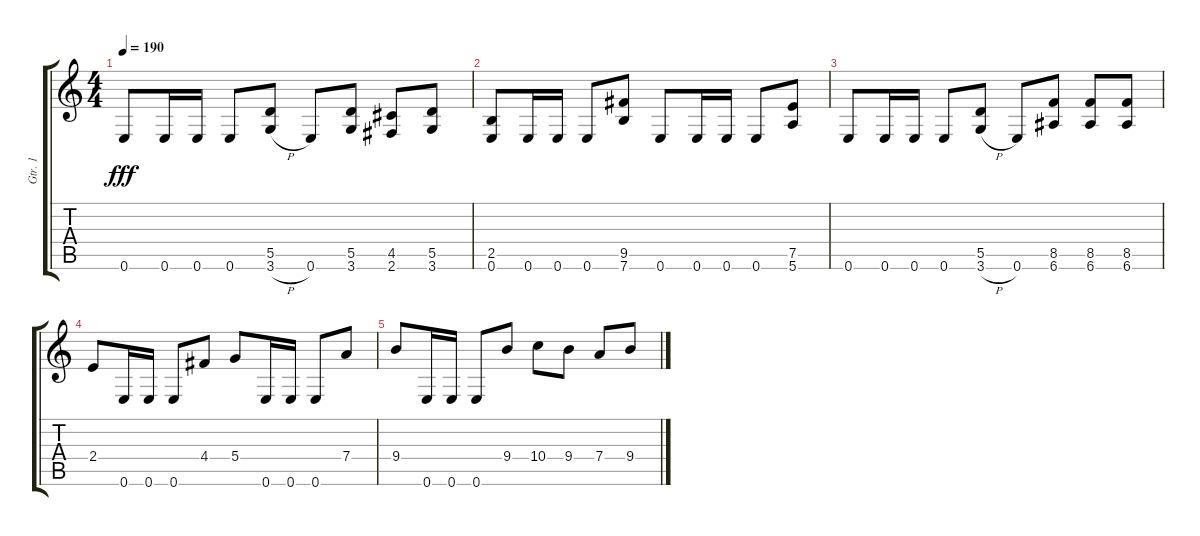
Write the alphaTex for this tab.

\track ("Gtr. 1" "Gtr. 1") {instrument distortionguitar}
\staff {score tabs}
\tuning (E4 B3 G3 D3 A2 E2) {hide}
\ts (4 4)
\tempo 190
\clef g2
\ks c
0.6.8{dy fff} 0.6.16 0.6.16 0.6.8 (5.5 3.6{h}).8 0.6.8 (5.5 3.6).8 (4.5 2.6).8 (5.5 3.6).8 |
(2.5 0.6).8 0.6.16 0.6.16 0.6.8 (9.5 7.6).8 0.6.8 0.6.16 0.6.16 0.6.8 (7.5 5.6).8 |
0.6.8 0.6.16 0.6.16 0.6.8 (5.5 3.6{h}).8 0.6.8 (8.5 6.6).8 (8.5 6.6).8 (8.5 6.6).8 |
2.4.8 0.6.16 0.6.16 0.6.8 4.4.8 5.4.8 0.6.16 0.6.16 0.6.8 7.4.8 |
9.4.8 0.6.16 0.6.16 0.6.8 9.4.8 10.4.8 9.4.8 7.4.8 9.4.8
